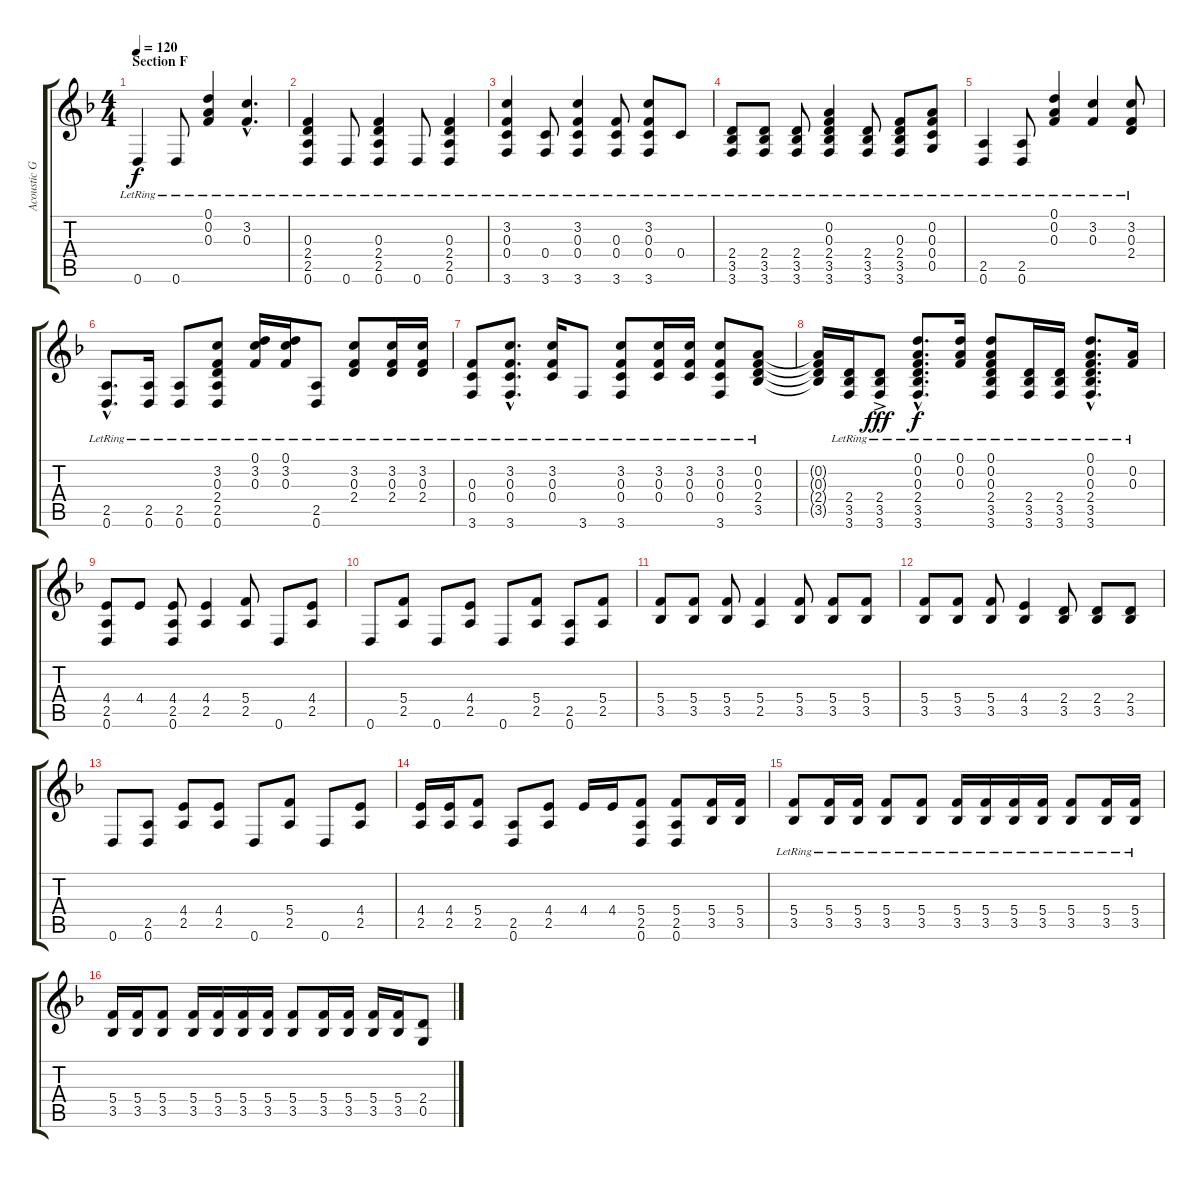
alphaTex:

\track ("Acoustic Guitar 1 (Full Step Down)" "Acoustic G") {instrument acousticguitarnylon}
\staff {score tabs}
\tuning (D4 A3 F3 C3 G2 D2) {hide}
\ts (4 4)
\section ("" "Section F")
\tempo 120
\clef g2
\ks f
0.6{lr}.4{dy f} 0.6{lr}.8 (0.1{lr} 0.2{lr} 0.3{lr}).4 (3.2{hac lr} 0.3{hac lr}).4{d} |
(0.3{lr} 2.4{lr} 2.5{lr} 0.6{lr}).4 0.6{lr}.8 (0.3{lr} 2.4{lr} 2.5{lr} 0.6{lr}).4 0.6{lr}.8 (0.3{lr} 2.4{lr} 2.5{lr} 0.6{lr}).4 |
(3.2 0.3{lr} 0.4{lr} 3.6{lr}).4 (0.4{lr} 3.6{lr}).8 (3.2{lr} 0.3{lr} 0.4{lr} 3.6{lr}).4 (0.3{lr} 0.4{lr} 3.6{lr}).8 (3.2{lr} 0.3{lr} 0.4{lr} 3.6{lr}).8 0.4{lr}.8 |
(2.4{lr} 3.5{lr} 3.6{lr}).8 (2.4{lr} 3.5{lr} 3.6{lr}).8 (2.4{lr} 3.5{lr} 3.6{lr}).8 (0.2{lr} 0.3{lr} 2.4{lr} 3.5{lr} 3.6{lr}).4 (2.4{lr} 3.5{lr} 3.6{lr}).8 (0.3{lr} 2.4{lr} 3.5{lr} 3.6{lr}).8 (0.2{lr} 0.3{lr} 0.4{lr} 0.5{lr}).8 |
(2.5{lr} 0.6{lr}).4 (2.5{lr} 0.6{lr}).8 (0.1{lr} 0.2{lr} 0.3{lr}).4 (3.2{lr} 0.3{lr}).4 (3.2{lr} 0.3{lr} 2.4{lr}).8 |
(2.5{hac lr} 0.6{hac lr}).8{d} (2.5{lr} 0.6{lr}).16 (2.5{lr} 0.6{lr}).8 (3.2{lr} 0.3{lr} 2.4{lr} 2.5{lr} 0.6{lr}).8 (0.1{lr} 3.2{lr} 0.3{lr}).16 (0.1{lr} 3.2{lr} 0.3{lr}).16 (2.5{lr} 0.6{lr}).8 (3.2{lr} 0.3{lr} 2.4{lr}).8 (3.2{lr} 0.3{lr} 2.4{lr}).16 (3.2{lr} 0.3{lr} 2.4{lr}).16 |
(0.3{lr} 0.4{lr} 3.6{lr}).8 (3.2{hac lr} 0.3{hac lr} 0.4{hac lr} 3.6{hac lr}).8{d} (3.2{lr} 0.3{lr} 0.4{lr}).16 3.6{lr}.8 (3.2{lr} 0.3{lr} 0.4{lr} 3.6{lr}).8 (3.2{lr} 0.3{lr} 0.4{lr}).16 (3.2{lr} 0.3{lr} 0.4{lr}).16 (3.2{lr} 0.3{lr} 0.4{lr} 3.6{lr}).8 (0.2{lr} 0.3{lr} 2.4{lr} 3.5{lr}).8 |
(0.2{t} 0.3{t} 2.4{t} 3.5{t}).16 (2.4{lr} 3.5{lr} 3.6{lr}).16 (2.4{ac lr} 3.5{ac lr} 3.6{ac lr}).8{dy fff} (0.1{hac lr} 0.2{hac lr} 0.3{hac lr} 2.4{hac lr} 3.5{hac lr} 3.6{hac lr}).8{d dy f} (0.1{lr} 0.2{lr} 0.3{lr}).16 (0.1{lr} 0.2{lr} 0.3{lr} 2.4{lr} 3.5{lr} 3.6{lr}).8 (2.4{lr} 3.5{lr} 3.6{lr}).16 (2.4{lr} 3.5{lr} 3.6{lr}).16 (0.1{hac lr} 0.2{hac lr} 0.3{hac lr} 2.4{hac lr} 3.5{hac lr} 3.6{hac lr}).8{d} (0.2{lr} 0.3{lr}).16 |
(4.4 2.5 0.6).8 4.4.8 (4.4 2.5 0.6).8 (4.4 2.5).4 (5.4 2.5).8 0.6.8 (4.4 2.5).8 |
0.6.8 (5.4 2.5).8 0.6.8 (4.4 2.5).8 0.6.8 (5.4 2.5).8 (2.5 0.6).8 (5.4 2.5).8 |
(5.4 3.5).8 (5.4 3.5).8 (5.4 3.5).8 (5.4 2.5).4 (5.4 3.5).8 (5.4 3.5).8 (5.4 3.5).8 |
(5.4 3.5).8 (5.4 3.5).8 (5.4 3.5).8 (4.4 3.5).4 (2.4 3.5).8 (2.4 3.5).8 (2.4 3.5).8 |
0.6.8 (2.5 0.6).8 (4.4 2.5).8 (4.4 2.5).8 0.6.8 (5.4 2.5).8 0.6.8 (4.4 2.5).8 |
(4.4 2.5).16 (4.4 2.5).16 (5.4 2.5).8 (2.5 0.6).8 (4.4 2.5).8 4.4.16 4.4.16 (5.4 2.5 0.6).8 (5.4 2.5 0.6).8 (5.4 3.5).16 (5.4 3.5).16 |
(5.4{lr} 3.5{lr}).8 (5.4{lr} 3.5{lr}).16 (5.4{lr} 3.5{lr}).16 (5.4{lr} 3.5{lr}).8 (5.4{lr} 3.5{lr}).8 (5.4{lr} 3.5{lr}).16 (5.4{lr} 3.5{lr}).16 (5.4{lr} 3.5{lr}).16 (5.4{lr} 3.5{lr}).16 (5.4{lr} 3.5{lr}).8 (5.4{lr} 3.5{lr}).16 (5.4{lr} 3.5{lr}).16 |
(5.4 3.5).16 (5.4 3.5).16 (5.4 3.5).8 (5.4 3.5).16 (5.4 3.5).16 (5.4 3.5).16 (5.4 3.5).16 (5.4 3.5).8 (5.4 3.5).16 (5.4 3.5).16 (5.4 3.5).16 (5.4 3.5).16 (2.4 0.5).8
